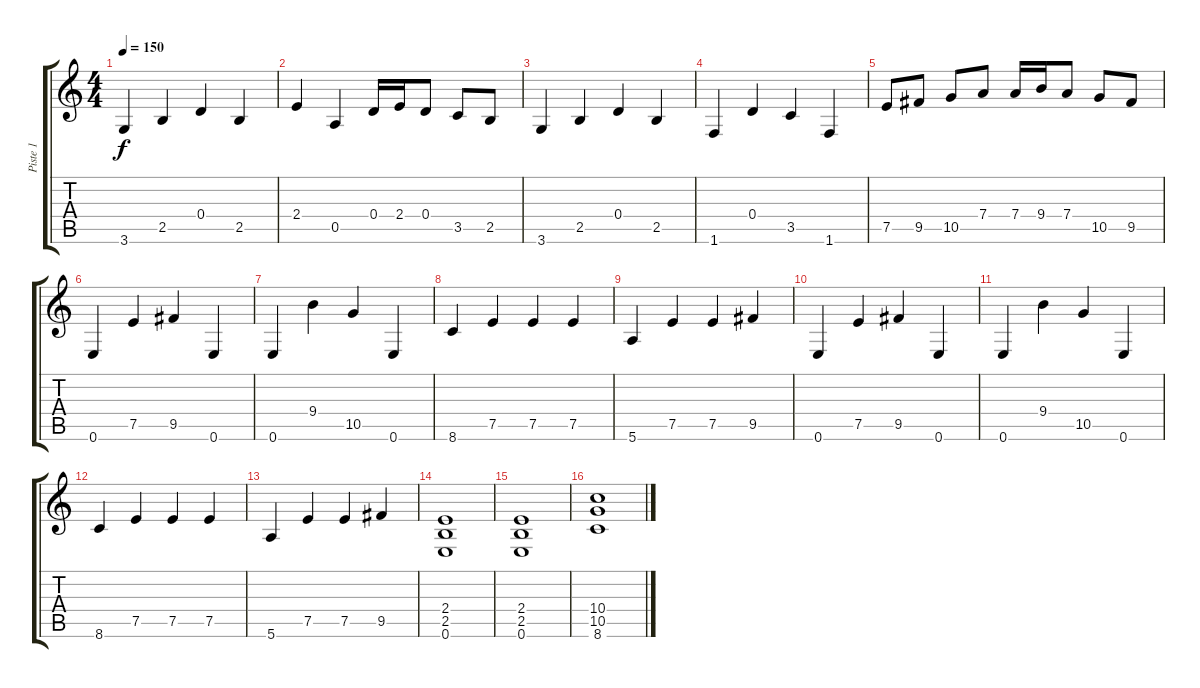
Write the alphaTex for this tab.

\track ("Piste 1" "Piste 1") {instrument distortionguitar}
\staff {score tabs}
\tuning (E4 B3 G3 D3 A2 E2) {hide}
\ts (4 4)
\tempo 150
\clef g2
\ks c
3.6.4{dy f} 2.5.4 0.4.4 2.5.4 |
2.4.4 0.5.4 0.4.16 2.4.16 0.4.8 3.5.8 2.5.8 |
3.6.4 2.5.4 0.4.4 2.5.4 |
1.6.4 0.4.4 3.5.4 1.6.4 |
7.5.8 9.5.8 10.5.8 7.4.8 7.4.16 9.4.16 7.4.8 10.5.8 9.5.8 |
0.6.4 7.5.4 9.5.4 0.6.4 |
0.6.4 9.4.4 10.5.4 0.6.4 |
8.6.4 7.5.4 7.5.4 7.5.4 |
5.6.4 7.5.4 7.5.4 9.5.4 |
0.6.4 7.5.4 9.5.4 0.6.4 |
0.6.4 9.4.4 10.5.4 0.6.4 |
8.6.4 7.5.4 7.5.4 7.5.4 |
5.6.4 7.5.4 7.5.4 9.5.4 |
(2.4 2.5 0.6).1 |
(2.4 2.5 0.6).1 |
(10.4 10.5 8.6).1
